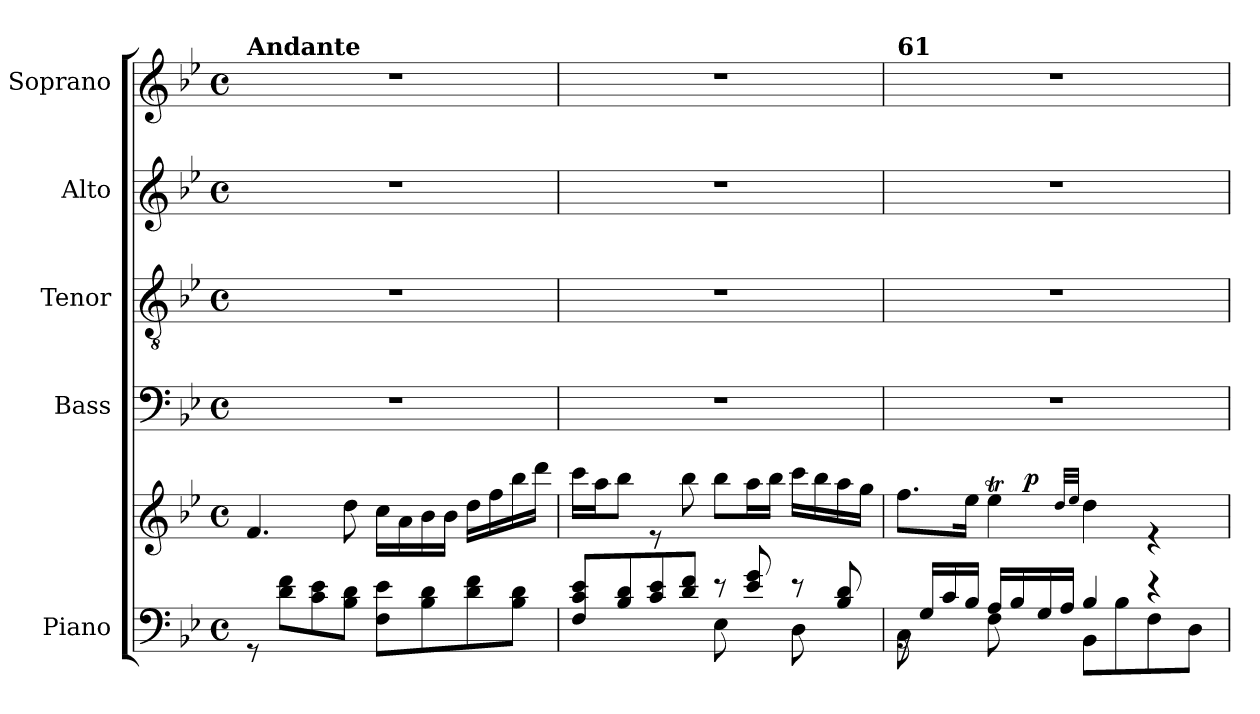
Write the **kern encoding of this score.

**kern	**kern	**dynam	**kern	**kern	**kern	**kern
*part5	*part5	*part5	*part4	*part3	*part2	*part1
*staff6	*staff5	*staff5/6	*staff4	*staff3	*staff2	*staff1
*I"Piano	*	*	*I"Bass	*I"Tenor	*I"Alto	*I"Soprano
*I'Pno.	*	*	*I'B.	*I'T.	*I'A.	*I'S.
*clefF4	*clefG2	*	*clefF4	*clefGv2	*clefG2	*clefG2
*k[b-e-]	*k[b-e-]	*	*k[b-e-]	*k[b-e-]	*k[b-e-]	*k[b-e-]
*B-:	*B-:	*	*B-:	*B-:	*B-:	*B-:
*M4/4	*M4/4	*	*M4/4	*M4/4	*M4/4	*M4/4
*met(c)	*met(c)	*	*met(c)	*met(c)	*met(c)	*met(c)
*MM70	*MM70	*	*MM70	*MM70	*MM70	*MM70
=1	=1	=1	=1	=1	=1	=1
!	!	!	!	!	!	!LO:TX:a:B:t=Andante
!	!	!LO:DY:a=2	!	!	!	!
!	!	!LO:DY:n=1:a	!	!	!	!
8rGG	4.f/	mf mf	1r	1r	1r	1r
8d\ 8f\L	.	.	.	.	.	.
8c\ 8e-\	.	.	.	.	.	.
8B-\ 8d\J	8dd\	.	.	.	.	.
8F\ 8e-\L	16cc\LL	.	.	.	.	.
.	16a\	.	.	.	.	.
8B-\ 8d\	16b-\	.	.	.	.	.
.	16b-\JJ	.	.	.	.	.
8d\ 8f\	16dd\LL	.	.	.	.	.
.	16ff\	.	.	.	.	.
8B-\ 8d\J	16bb-\	.	.	.	.	.
.	16ddd\JJ	.	.	.	.	.
=2	=2	=2	=2	=2	=2	=2
*^	*	*	*	*	*	*
8F/ 8c/ 8e-/L	2ryy	16ccc\LL	.	1r	1r	1r	1r
.	.	16aa\J	.	.	.	.	.
8B-/ 8d/	.	8bb-\J	.	.	.	.	.
8c/ 8e-/	.	8re	.	.	.	.	.
8d/ 8f/J	.	8bb-\	.	.	.	.	.
8r	8E-\	8bb-\L	.	.	.	.	.
8e-/ 8g/	8ryy	16aa\L	.	.	.	.	.
.	.	16bb-\JJ	.	.	.	.	.
8r	8D\	16ccc\LL	.	.	.	.	.
.	.	16bb-\	.	.	.	.	.
8B-/ 8d/	8ryy	16aa\	.	.	.	.	.
.	.	16gg\JJ	.	.	.	.	.
=3	=3	=3	=3	=3	=3	=3	=3
*	*	*^	*	*	*	*	*
!	!	!	!	!	!	!	!	!LO:TX:a:B:t=61
16rBB	8C\	8.ff\L	4ryy	.	1r	1r	1r	1r
16G/LL	.	.	.	.	.	.	.	.
16c/	8ryy	.	.	.	.	.	.	.
16B-/JJ	.	16ee-\Jk	.	.	.	.	.	.
16A/LL	8F\	4ee-T\	16.ryy	.	.	.	.	.
16B-/	.	.	.	.	.	.	.	.
!	!	!	!	!LO:DY:a	!	!	!	!
.	.	.	2ryy	p	.	.	.	.
16G/	8ryy	.	.	.	.	.	.	.
16A/JJ	.	.	.	.	.	.	.	.
.	.	32qdd/LLL	.	.	.	.	.	.
.	.	32qee-/JJJ	.	.	.	.	.	.
4B-/	8BB-\L	4dd\	.	.	.	.	.	.
.	8B-\	.	.	.	.	.	.	.
4r	8F\	4re	.	.	.	.	.	.
.	.	.	8ryy	.	.	.	.	.
.	8D\J	.	.	.	.	.	.	.
.	.	.	32ryy	.	.	.	.	.
*v	*v	*	*	*	*	*	*	*
*	*v	*v	*	*	*	*	*
=	=	=	=	=	=	=
*-	*-	*-	*-	*-	*-	*-
